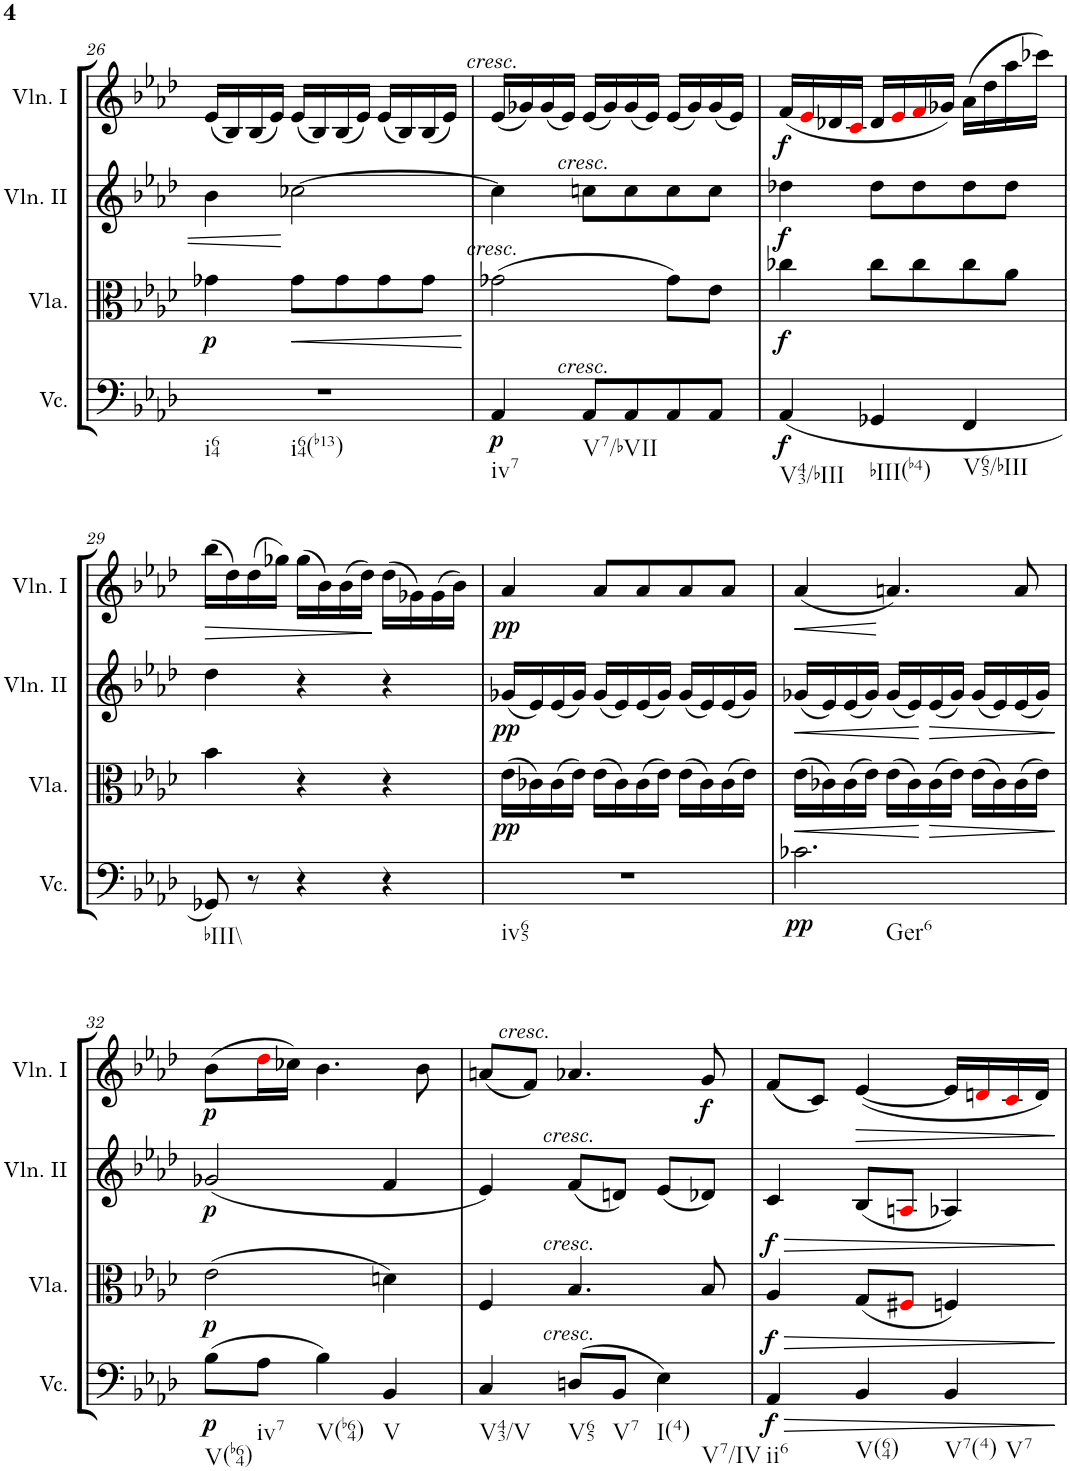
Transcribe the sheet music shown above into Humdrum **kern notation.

**kern	**dynam	**kern	**dynam	**kern	**dynam	**kern	**dynam
*part4	*part4	*part3	*part3	*part2	*part2	*part1	*part1
*staff4	*staff4	*staff3	*staff3	*staff2	*staff2	*staff1	*staff1
*I"Violoncello	*	*I"Viola	*	*I"Violino II	*	*I"Violino I	*
*I'Vc.	*	*I'Vla.	*	*I'Vln. II	*	*I'Vln. I	*
!!LO:PB:g=z
*clefF4	*	*clefC3	*	*clefG2	*	*clefG2	*
*k[b-e-a-d-]	*	*k[b-e-a-d-]	*	*k[b-e-a-d-]	*	*k[b-e-a-d-]	*
*M3/4	*	*M3/4	*	*M3/4	*	*M3/4	*
=26	=26	=26	=26	=26	=26	=26	=26
!LO:TX:b:t=i64	!	!	!	!	!	!	!
!LO:TX:b:t=i64(b13)	!	!	!	!	!	!	!
!	!	!	!LO:DY:b	!	!	!	!
2.r	.	4g-X\	p	4b-\	.	(16e-/LL	.
.	.	.	.	.	.	16B-/)	.
.	.	.	.	.	.	(16B-/	.
.	.	.	.	.	.	16e-/JJ)	.
!	!	!	!LO:HP:b	!	!	!	!
.	.	8g-\L	<	[2cc-X\	.	(16e-/LL	.
.	.	.	.	.	.	16B-/)	.
.	.	8g-\	.	.	.	(16B-/	.
.	.	.	.	.	.	16e-/JJ)	.
.	.	8g-\	.	.	.	(16e-/LL	.
.	.	.	.	.	.	16B-/)	.
.	.	8g-\J	.	.	.	(16B-/	.
.	.	.	.	.	.	16e-/JJ)	.
.	.	.	[	.	.	.	.
=27	=27	=27	=27	=27	=27	=27	=27
!	!	!	!	!	!	!LO:TX:a:i:t=cresc.	!
!	!	!LO:TX:a:i:t=cresc.	!	!	!	!	!
!LO:TX:b:t=iv7	!	!	!	!	!	!	!
!	!LO:DY:b	!	!	!	!	!	!
4AA-/	p	(2g-X\	.	4cc-\]	.	(16e-/LL	.
.	.	.	.	.	.	16g-X/)	.
.	.	.	.	.	.	(16g-/	.
.	.	.	.	.	.	16e-/JJ)	.
!	!	!	!	!LO:TX:a:i:t=cresc.	!	!	!
!LO:TX:a:i:t=cresc.	!	!	!	!	!	!	!
!LO:TX:b:t=V7/bVII	!	!	!	!	!	!	!
8AA-/L	.	.	.	8ccn\L	.	(16e-/LL	.
.	.	.	.	.	.	16g-/)	.
8AA-/	.	.	.	8cc\	.	(16g-/	.
.	.	.	.	.	.	16e-/JJ)	.
8AA-/	.	8g-\L)	.	8cc\	.	(16e-/LL	.
.	.	.	.	.	.	16g-/)	.
8AA-/J	.	8e-\J	.	8cc\J	.	(16g-/	.
.	.	.	.	.	.	16e-/JJ)	.
=28	=28	=28	=28	=28	=28	=28	=28
!LO:TX:b:t=V43/bIII	!	!	!	!	!	!	!
!	!LO:DY:b	!	!LO:DY:b	!	!LO:DY:b	!	!LO:DY:b
(4AA-/	f	4cc-X\	f	4dd-X\	f	(16f/LL	f
.	.	.	.	.	.	16e-i/	.
.	.	.	.	.	.	16d-X/	.
.	.	.	.	.	.	16ci/JJ	.
!LO:TX:b:t=bIII(b4)	!	!	!	!	!	!	!
4GG-X/	.	8cc-\L	.	8dd-\L	.	16d-/LL	.
.	.	.	.	.	.	16e-i/	.
.	.	8cc-\	.	8dd-\	.	16fi/	.
.	.	.	.	.	.	16g-X/JJ)	.
!LO:TX:b:t=V65/bIII	!	!	!	!	!	!	!
4FF/	.	8cc-\	.	8dd-\	.	(16a-\LL	.
.	.	.	.	.	.	16dd-\	.
.	.	8a-\J	.	8dd-\J	.	16aa-\	.
.	.	.	.	.	.	16ccc-X\JJ)	.
!!LO:LB:g=z
=29	=29	=29	=29	=29	=29	=29	=29
!LO:TX:b:t=bIII\\	!	!	!	!	!	!	!
!	!	!	!	!	!	!	!LO:HP:b
8GG-X/)	.	4b-\	.	4dd-\	.	(16bb-\LL	>
.	.	.	.	.	.	16dd-\)	.
8r	.	.	.	.	.	(16dd-\	.
.	.	.	.	.	.	16gg-X\JJ)	.
4r	.	4r	.	4r	.	(16gg-\LL	.
.	.	.	.	.	.	16b-\)	.
.	.	.	.	.	.	(16b-\	.
.	.	.	.	.	.	16dd-\JJ)	.
4r	.	4r	.	4r	.	(16dd-\LL	]
.	.	.	.	.	.	16g-X\)	.
.	.	.	.	.	.	(16g-\	.
.	.	.	.	.	.	16b-\JJ)	.
=30	=30	=30	=30	=30	=30	=30	=30
!LO:TX:b:t=iv65	!	!	!	!	!	!	!
!	!	!	!LO:DY:b	!	!LO:DY:b	!	!LO:DY:b
2.r	.	(16e-\LL	pp	(16g-X/LL	pp	4a-/	pp
.	.	16c-X\)	.	16e-/)	.	.	.
.	.	(16c-\	.	(16e-/	.	.	.
.	.	16e-\JJ)	.	16g-/JJ)	.	.	.
.	.	(16e-\LL	.	(16g-/LL	.	8a-/L	.
.	.	16c-\)	.	16e-/)	.	.	.
.	.	(16c-\	.	(16e-/	.	8a-/	.
.	.	16e-\JJ)	.	16g-/JJ)	.	.	.
.	.	(16e-\LL	.	(16g-/LL	.	8a-/	.
.	.	16c-\)	.	16e-/)	.	.	.
.	.	(16c-\	.	(16e-/	.	8a-/J	.
.	.	16e-\JJ)	.	16g-/JJ)	.	.	.
=31	=31	=31	=31	=31	=31	=31	=31
!LO:TX:b:t=Ger6	!	!	!	!	!	!	!
!	!LO:DY:b	!	!LO:HP:b	!	!LO:HP:b	!	!LO:HP:b
2.c-X\	pp	(16e-\LL	<	(16g-X/LL	<	(4a-/	<
.	.	16c-X\)	.	16e-/)	.	.	.
.	.	(16c-\	.	(16e-/	.	.	.
.	.	16e-\JJ)	.	16g-/JJ)	.	.	.
.	.	(16e-\LL	.	(16g-/LL	.	4.an/)	[
.	.	16c-\)	.	16e-/)	.	.	.
!	!	!	!LO:HP:n=1:b	!	!LO:HP:n=1:b	!	!
.	.	(16c-\	[ >	(16e-/	[ >	.	.
.	.	16e-\JJ)	.	16g-/JJ)	.	.	.
.	.	(16e-\LL	.	(16g-/LL	.	.	.
.	.	16c-\)	.	16e-/)	.	.	.
.	.	(16c-\	.	(16e-/	.	8a/	.
.	.	16e-\JJ)	.	16g-/JJ)	.	.	.
.	.	.	]	.	]	.	.
!!LO:LB:g=z
=32	=32	=32	=32	=32	=32	=32	=32
!LO:TX:b:t=V(b64)	!	!	!	!	!	!	!
!	!LO:DY:b	!	!LO:DY:b	!	!LO:DY:b	!	!LO:DY:b
(8B-\L	p	(2e-\	p	(2g-X/	p	(8b-\L	p
!LO:TX:b:t=iv7	!	!	!	!	!	!	!
8A-\J	.	.	.	.	.	16dd-i\L	.
.	.	.	.	.	.	16cc-X\JJ)	.
!LO:TX:b:t=V(b64)	!	!	!	!	!	!	!
4B-\)	.	.	.	.	.	4.b-\	.
!LO:TX:b:t=V	!	!	!	!	!	!	!
4BB-/	.	4dn\)	.	4f/	.	.	.
.	.	.	.	.	.	8b-\	.
=33	=33	=33	=33	=33	=33	=33	=33
!LO:TX:b:t=V43/V	!	!	!	!	!	!	!
4C/	.	4F/	.	4e-/)	.	(8an/L	.
!	!	!	!	!	!	!LO:TX:a:i:t=cresc.	!
.	.	.	.	.	.	8f/J)	.
!	!	!	!	!LO:TX:a:i:t=cresc.	!	!	!
!	!	!LO:TX:a:i:t=cresc.	!	!	!	!	!
!LO:TX:a:i:t=cresc.	!	!	!	!	!	!	!
!LO:TX:b:t=V65	!	!	!	!	!	!	!
(8Dn/L	.	4.B-/	.	(8f/L	.	4.a-X/	.
!LO:TX:b:t=V7	!	!	!	!	!	!	!
8BB-/J	.	.	.	8dn/J)	.	.	.
!LO:TX:b:t=I(4)	!	!	!	!	!	!	!
!LO:TX:b:t=V7/IV	!	!	!	!	!	!	!
4E-\)	.	.	.	(8e-/L	.	.	.
!	!	!	!	!	!	!	!LO:DY:b
.	.	8B-/	.	8d-X/J)	.	8g/	f
=34	=34	=34	=34	=34	=34	=34	=34
!LO:TX:b:t=ii6	!	!	!	!	!	!	!
!	!LO:HP:b	!	!LO:HP:b	!	!LO:HP:b	!	!
!	!LO:DY:n=1:b	!	!LO:DY:n=1:b	!	!LO:DY:n=1:b	!	!
4AA-/	> f	4A-/	> f	4c/	> f	(8f/L	.
.	.	.	.	.	.	8c/J)	.
!LO:TX:b:t=V(64)	!	!	!	!	!	!	!
!	!	!	!	!	!	!	!LO:HP:b
4BB-/	.	(8G/L	.	(8B-/L	.	([4e-/	>
.	.	8F#Xi/J	.	8Ani/J	.	.	.
!LO:TX:b:t=V7(4)	!	!	!	!	!	!	!
!LO:TX:b:t=V7	!	!	!	!	!	!	!
4BB-/	.	4Fn/)	.	4A-X/)	.	16e-/LL]	.
.	.	.	.	.	.	16dni/	.
.	.	.	.	.	.	16ci/	.
.	.	.	.	.	.	16d/JJ)	.
.	]	.	]	.	]	.	]
=	=	=	=	=	=	=	=
*-	*-	*-	*-	*-	*-	*-	*-
